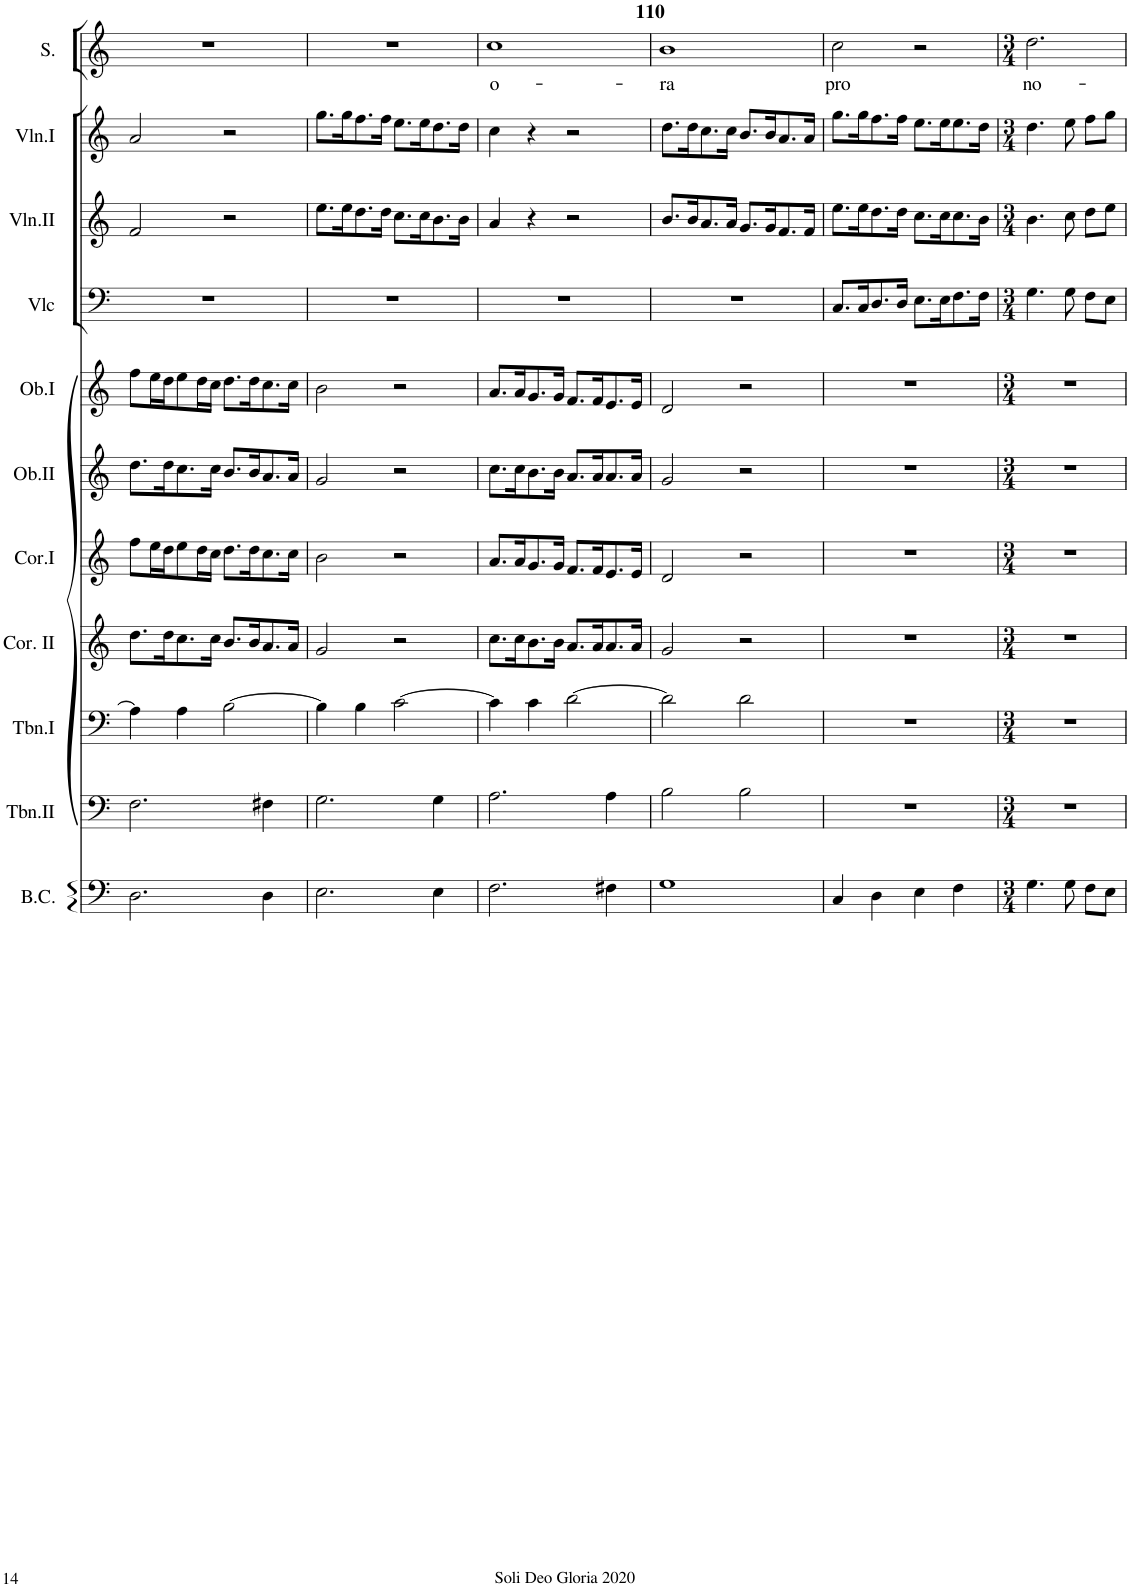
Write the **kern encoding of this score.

**kern	**kern	**kern	**kern	**kern	**kern	**kern	**kern	**kern	**kern	**kern	**text
*part11	*part10	*part9	*part8	*part7	*part6	*part5	*part4	*part3	*part2	*part1	*part1
*staff11	*staff10	*staff9	*staff8	*staff7	*staff6	*staff5	*staff4	*staff3	*staff2	*staff1	*staff1
*I"Basse Continue	*I"Trombone II	*I"Trombone I	*I"Cornetto II	*I"Cornetto I	*I"Oboe II	*I"Oboe I	*I"Violoncelle	*I"Violon II	*I"Violon I	*I"Soprano	*
*I'B.C.	*I'Tbn.II	*I'Tbn.I	*I'Cor. II	*I'Cor.I	*I'Ob.II	*I'Ob.I	*I'Vlc	*I'Vln.II	*I'Vln.I	*I'S.	*
!!LO:PB:g=z
*clefF4	*clefF4	*clefF4	*clefG2	*clefG2	*clefG2	*clefG2	*clefF4	*clefG2	*clefG2	*clefG2	*
*k[]	*k[]	*k[]	*k[]	*k[]	*k[]	*k[]	*k[]	*k[]	*k[]	*k[]	*
*M2/2	*M2/2	*M2/2	*M2/2	*M2/2	*M2/2	*M2/2	*M2/2	*M2/2	*M2/2	*M2/2	*
*met(c|)	*met(c|)	*met(c|)	*met(c|)	*met(c|)	*met(c|)	*met(c|)	*met(c|)	*met(c|)	*met(c|)	*met(c|)	*
=107	=107	=107	=107	=107	=107	=107	=107	=107	=107	=107	=107
2.D\	2.F\	4A\]	8.dd\L	8ff\L	8.dd\L	8ff\L	1r	2f/	2a/	1r	.
.	.	.	.	16ee\L	.	16ee\L	.	.	.	.	.
.	.	.	16dd\K	16dd\J	16dd\K	16dd\J	.	.	.	.	.
.	.	4A\	8.cc\	8ee\	8.cc\	8ee\	.	.	.	.	.
.	.	.	.	16dd\L	.	16dd\L	.	.	.	.	.
.	.	.	16cc\Jk	16cc\JJ	16cc\Jk	16cc\JJ	.	.	.	.	.
.	.	[2B\	8.b/L	8.dd\L	8.b/L	8.dd\L	.	2r	2r	.	.
.	.	.	16b/K	16dd\K	16b/K	16dd\K	.	.	.	.	.
4D\	4F#X\	.	8.a/	8.cc\	8.a/	8.cc\	.	.	.	.	.
.	.	.	16a/Jk	16cc\Jk	16a/Jk	16cc\Jk	.	.	.	.	.
=108	=108	=108	=108	=108	=108	=108	=108	=108	=108	=108	=108
2.E\	2.G\	4B\]	2g/	2b\	2g/	2b\	1r	8.ee\L	8.gg\L	1r	.
.	.	.	.	.	.	.	.	16ee\K	16gg\K	.	.
.	.	4B\	.	.	.	.	.	8.dd\	8.ff\	.	.
.	.	.	.	.	.	.	.	16dd\Jk	16ff\Jk	.	.
.	.	[2c\	2r	2r	2r	2r	.	8.cc\L	8.ee\L	.	.
.	.	.	.	.	.	.	.	16cc\K	16ee\K	.	.
4E\	4G\	.	.	.	.	.	.	8.b\	8.dd\	.	.
.	.	.	.	.	.	.	.	16b\Jk	16dd\Jk	.	.
=109	=109	=109	=109	=109	=109	=109	=109	=109	=109	=109	=109
!	!	!	!	!	!	!	!	!	!	!	!LO:LY:b
2.F\	2.A\	4c\]	8.cc\L	8.a/L	8.cc\L	8.a/L	1r	4a/	4cc\	1cc	o-
.	.	.	16cc\K	16a/K	16cc\K	16a/K	.	.	.	.	.
.	.	4c\	8.b\	8.g/	8.b\	8.g/	.	4r	4r	.	.
.	.	.	16b\Jk	16g/Jk	16b\Jk	16g/Jk	.	.	.	.	.
.	.	[2d\	8.a/L	8.f/L	8.a/L	8.f/L	.	2r	2r	.	.
.	.	.	16a/K	16f/K	16a/K	16f/K	.	.	.	.	.
4F#X\	4A\	.	8.a/	8.e/	8.a/	8.e/	.	.	.	.	.
.	.	.	16a/Jk	16e/Jk	16a/Jk	16e/Jk	.	.	.	.	.
=110	=110	=110	=110	=110	=110	=110	=110	=110	=110	=110	=110
!	!	!	!	!	!	!	!	!	!	!	!LO:LY:b
1G	2B\	2d\]	2g/	2d/	2g/	2d/	1r	8.b/L	8.dd\L	1b	-ra
.	.	.	.	.	.	.	.	16b/K	16dd\K	.	.
.	.	.	.	.	.	.	.	8.a/	8.cc\	.	.
.	.	.	.	.	.	.	.	16a/Jk	16cc\Jk	.	.
.	2B\	2d\	2r	2r	2r	2r	.	8.g/L	8.b/L	.	.
.	.	.	.	.	.	.	.	16g/K	16b/K	.	.
.	.	.	.	.	.	.	.	8.f/	8.a/	.	.
.	.	.	.	.	.	.	.	16f/Jk	16a/Jk	.	.
=111	=111	=111	=111	=111	=111	=111	=111	=111	=111	=111	=111
!	!	!	!	!	!	!	!	!	!	!	!LO:LY:b
4C/	1r	1r	1r	1r	1r	1r	8.C/L	8.ee\L	8.gg\L	2cc\	pro
.	.	.	.	.	.	.	16C/K	16ee\K	16gg\K	.	.
4D\	.	.	.	.	.	.	8.D/	8.dd\	8.ff\	.	.
.	.	.	.	.	.	.	16D/Jk	16dd\Jk	16ff\Jk	.	.
4E\	.	.	.	.	.	.	8.E\L	8.cc\L	8.ee\L	2r	.
.	.	.	.	.	.	.	16E\K	16cc\K	16ee\K	.	.
4F\	.	.	.	.	.	.	8.F\	8.cc\	8.ee\	.	.
.	.	.	.	.	.	.	16F\Jk	16b\Jk	16dd\Jk	.	.
=112	=112	=112	=112	=112	=112	=112	=112	=112	=112	=112	=112
*M3/4	*M3/4	*M3/4	*M3/4	*M3/4	*M3/4	*M3/4	*M3/4	*M3/4	*M3/4	*M3/4	*
!	!	!	!	!	!	!	!	!	!	!	!LO:LY:b
4.G\	2.r	2.r	2.r	2.r	2.r	2.r	4.G\	4.b\	4.dd\	2.dd\	no-
8G\	.	.	.	.	.	.	8G\	8cc\	8ee\	.	.
8F\L	.	.	.	.	.	.	8F\L	8dd\L	8ff\L	.	.
8E\J	.	.	.	.	.	.	8E\J	8ee\J	8gg\J	.	.
=	=	=	=	=	=	=	=	=	=	=	=
*-	*-	*-	*-	*-	*-	*-	*-	*-	*-	*-	*-
